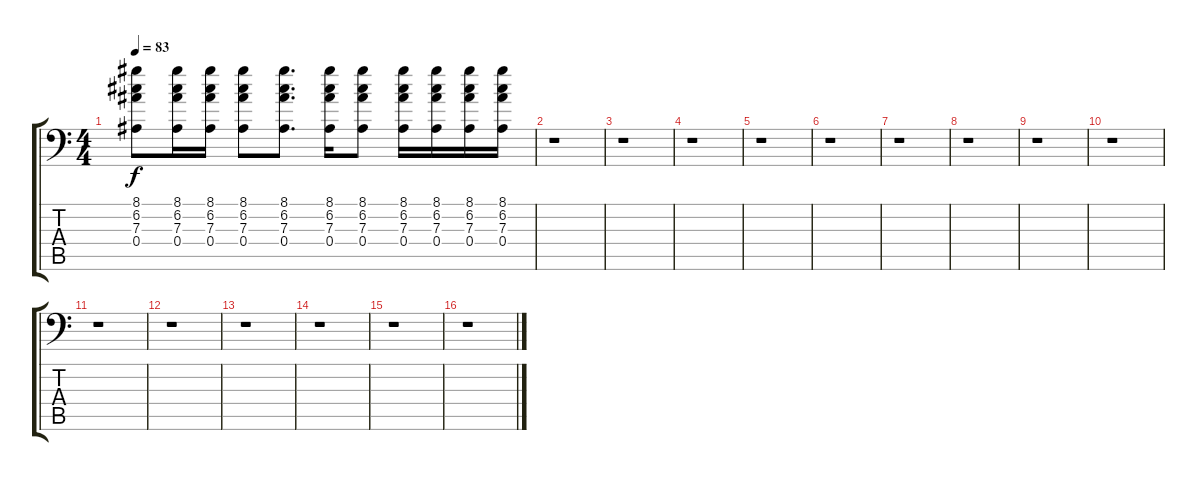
\track "" {instrument acousticguitarsteel}
\staff {score tabs}
\tuning (C4 G3 Eb3 Bb2 F2 Bb1) {hide}
\ts (4 4)
\tempo 83
\clef f4
\ks c
(8.1 6.2 7.3 0.4).8{dy f} (8.1 6.2 7.3 0.4).16 (8.1 6.2 7.3 0.4).16 (8.1 6.2 7.3 0.4).8 (8.1 6.2 7.3 0.4).8{d} (8.1 6.2 7.3 0.4).16 (8.1 6.2 7.3 0.4).8 (8.1 6.2 7.3 0.4).16 (8.1 6.2 7.3 0.4).16 (8.1 6.2 7.3 0.4).16 (8.1 6.2 7.3 0.4).16 |
r.1 |
r.1 |
r.1 |
r.1 |
r.1 |
r.1 |
r.1 |
r.1 |
r.1 |
r.1 |
r.1 |
r.1 |
r.1 |
r.1 |
r.1
